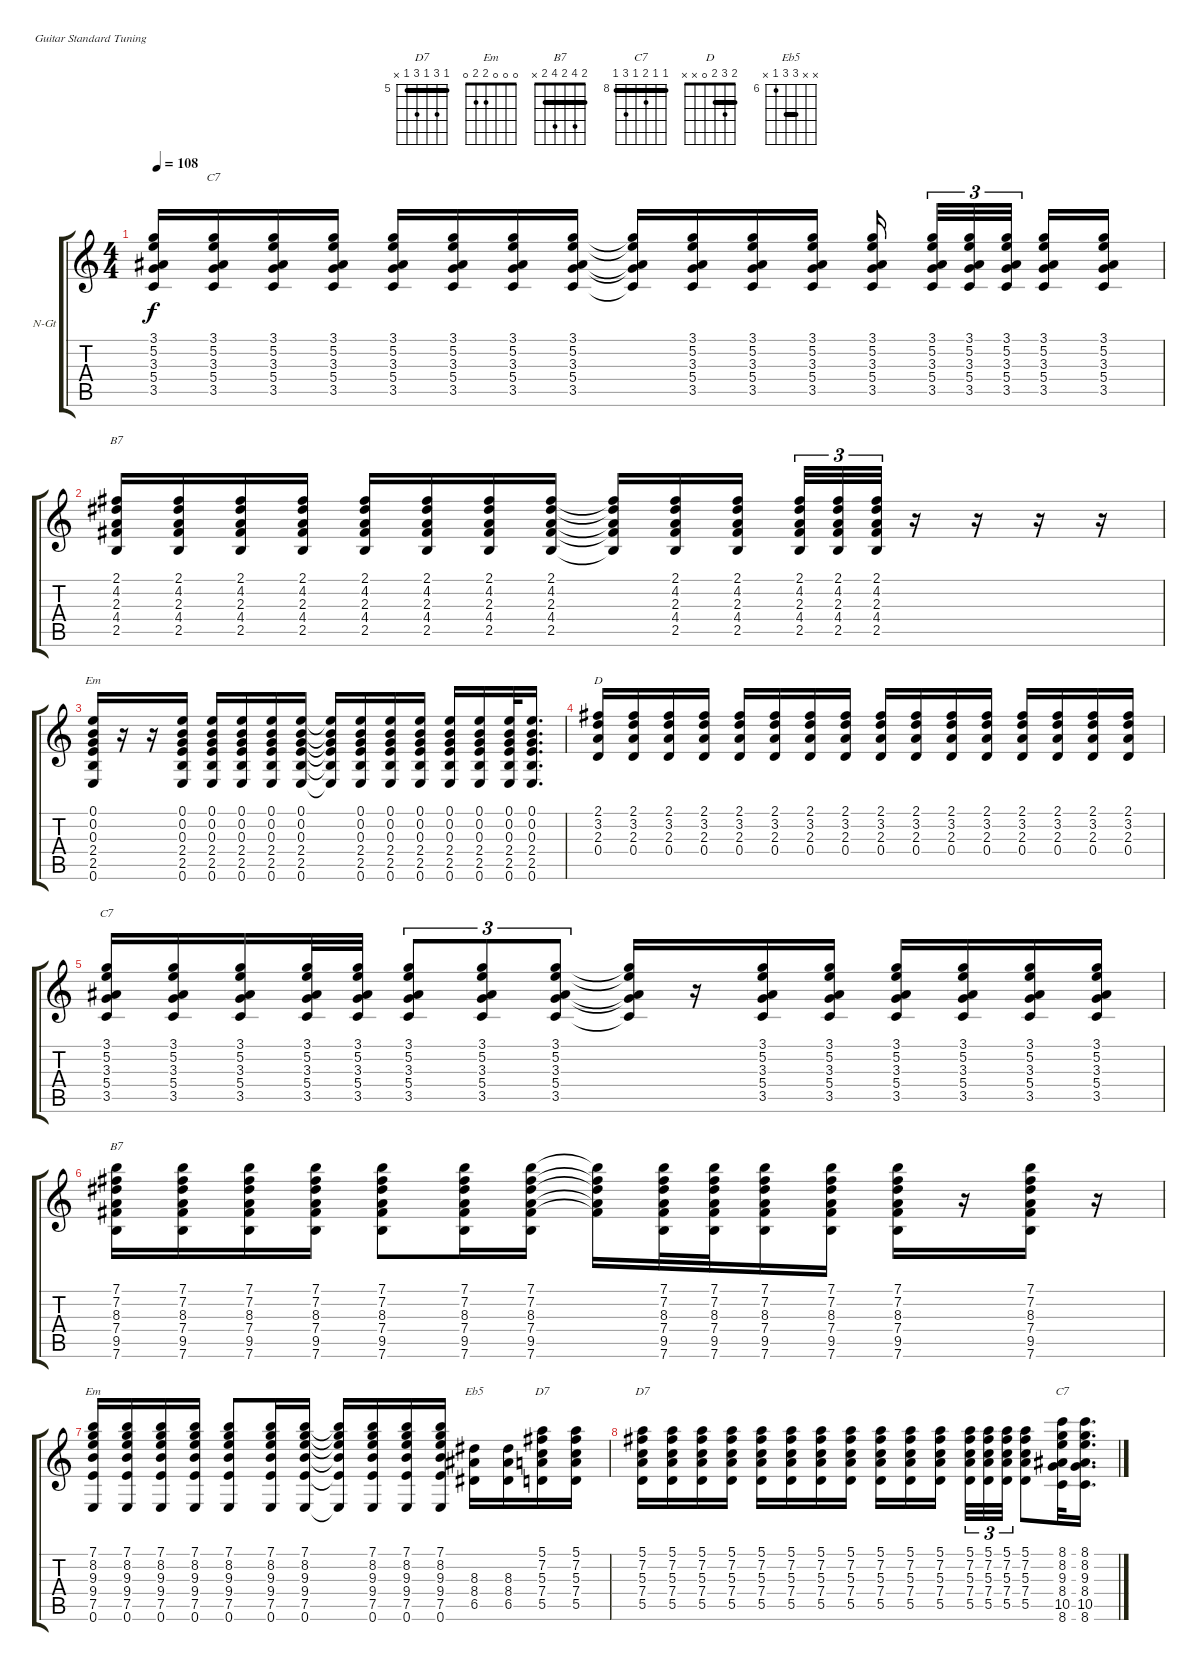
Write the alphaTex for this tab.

\bracketExtendMode groupsimilarinstruments
\firstSystemTrackNameOrientation horizontal
\otherSystemsTrackNameOrientation horizontal
\track ("Paco" "N-Gt") {instrument acousticguitarnylon}
\staff {score tabs}
\tuning (E4 B3 G3 D3 A2 E2)
\chord ("D7" 5 7 5 7 5 x) {firstfret 5 showfingering false barre (5 5)}
\chord ("Em" 7 8 9 9 7 6) {firstfret 7 showfingering false barre 7}
\chord ("Em" 0 0 0 2 2 0) {showfingering false}
\chord ("B7" 7 7 8 7 9 7) {firstfret 7 showfingering false barre (7 7 7)}
\chord ("C7" 3 5 3 5 3 x) {showfingering false barre (3 3)}
\chord ("D" 2 3 2 0 x x) {showfingering false barre 2}
\chord ("B7" 2 4 2 4 2 x) {showfingering false barre (2 2)}
\chord ("C7" 8 8 9 8 10 8) {firstfret 8 showfingering false barre (8 8 8)}
\chord ("Eb5" x x 8 8 6 x) {firstfret 6 showfingering false barre 8}
\ts (4 4)
\tempo 108
\clef g2
\ks c
(3.1{t} 5.2{t} 3.3{t} 5.4{t} 3.5{t}).16{dy f} (3.1 5.2 3.3 5.4 3.5).16{ch "C7"} (3.1 5.2 3.3 5.4 3.5).16 (3.1 5.2 3.3 5.4 3.5).16 (3.1 5.2 3.3 5.4 3.5).16 (3.1 5.2 3.3 5.4 3.5).16 (3.1 5.2 3.3 5.4 3.5).16 (3.1 5.2 3.3 5.4 3.5).16 (3.1{t} 5.2{t} 3.3{t} 5.4{t} 3.5{t}).16 (3.1 5.2 3.3 5.4 3.5).16 (3.1 5.2 3.3 5.4 3.5).16 (3.1 5.2 3.3 5.4 3.5).16 (3.1 5.2 3.3 5.4 3.5).16 (3.1 5.2 3.3 5.4 3.5).32{tu (3 2)} (3.1 5.2 3.3 5.4 3.5).32{tu (3 2)} (3.1 5.2 3.3 5.4 3.5).32{tu (3 2)} (3.1 5.2 3.3 5.4 3.5).16 (3.1 5.2 3.3 5.4 3.5).16 |
(2.1 4.2 2.3 4.4 2.5).16{ch "B7"} (2.1 4.2 2.3 4.4 2.5).16 (2.1 4.2 2.3 4.4 2.5).16 (2.1 4.2 2.3 4.4 2.5).16 (2.1 4.2 2.3 4.4 2.5).16 (2.1 4.2 2.3 4.4 2.5).16 (2.1 4.2 2.3 4.4 2.5).16 (2.1 4.2 2.3 4.4 2.5).16 (2.1{t} 4.2{t} 2.3{t} 4.4{t} 2.5{t}).16 (2.1 4.2 2.3 4.4 2.5).16 (2.1 4.2 2.3 4.4 2.5).16 (2.1 4.2 2.3 4.4 2.5).32{tu (3 2)} (2.1 4.2 2.3 4.4 2.5).32{tu (3 2)} (2.1 4.2 2.3 4.4 2.5).32{tu (3 2)} r.16 r.16 r.16 r.16 |
(0.1 0.2 0.3 2.4 2.5 0.6).16{ch "Em"} r.16 r.16 (0.1 0.2 0.3 2.4 2.5 0.6).16 (0.1 0.2 0.3 2.4 2.5 0.6).16 (0.1 0.2 0.3 2.4 2.5 0.6).16 (0.1 0.2 0.3 2.4 2.5 0.6).16 (0.1 0.2 0.3 2.4 2.5 0.6).16 (0.1{t} 0.2{t} 0.3{t} 2.4{t} 2.5{t} 0.6{t}).16 (0.1 0.2 0.3 2.4 2.5 0.6).16 (0.1 0.2 0.3 2.4 2.5 0.6).16 (0.1 0.2 0.3 2.4 2.5 0.6).16 (0.1 0.2 0.3 2.4 2.5 0.6).16 (0.1 0.2 0.3 2.4 2.5 0.6).16 (0.1 0.2 0.3 2.4 2.5 0.6).32 (0.1 0.2 0.3 2.4 2.5 0.6).16{d} |
(2.1 3.2 2.3 0.4).16{ch "D"} (2.1 3.2 2.3 0.4).16 (2.1 3.2 2.3 0.4).16 (2.1 3.2 2.3 0.4).16 (2.1 3.2 2.3 0.4).16 (2.1 3.2 2.3 0.4).16 (2.1 3.2 2.3 0.4).16 (2.1 3.2 2.3 0.4).16 (2.1 3.2 2.3 0.4).16 (2.1 3.2 2.3 0.4).16 (2.1 3.2 2.3 0.4).16 (2.1 3.2 2.3 0.4).16 (2.1 3.2 2.3 0.4).16 (2.1 3.2 2.3 0.4).16 (2.1 3.2 2.3 0.4).16 (2.1 3.2 2.3 0.4).16 |
(3.1 5.2 3.3 5.4 3.5).16{ch "C7"} (3.1 5.2 3.3 5.4 3.5).16 (3.1 5.2 3.3 5.4 3.5).16 (3.1 5.2 3.3 5.4 3.5).32 (3.1 5.2 3.3 5.4 3.5).32 (3.1 5.2 3.3 5.4 3.5).8{tu (3 2)} (3.1 5.2 3.3 5.4 3.5).8{tu (3 2)} (3.1 5.2 3.3 5.4 3.5).8{tu (3 2)} (3.1{t} 5.2{t} 3.3{t} 5.4{t} 3.5{t}).16 r.16 (3.1 5.2 3.3 5.4 3.5).16 (3.1 5.2 3.3 5.4 3.5).16 (3.1 5.2 3.3 5.4 3.5).16 (3.1 5.2 3.3 5.4 3.5).16 (3.1 5.2 3.3 5.4 3.5).16 (3.1 5.2 3.3 5.4 3.5).16 |
(7.1 7.2 8.3 7.4 9.5 7.6).16{ch "B7"} (7.1 7.2 8.3 7.4 9.5 7.6).16 (7.1 7.2 8.3 7.4 9.5 7.6).16 (7.1 7.2 8.3 7.4 9.5 7.6).16 (7.1 7.2 8.3 7.4 9.5 7.6).8 (7.1 7.2 8.3 7.4 9.5 7.6).16 (7.1 7.2 8.3 7.4 9.5 7.6).16 (7.1{t} 7.2{t} 8.3{t} 7.4{t} 9.5{t}).16 (7.1 7.2 8.3 7.4 9.5 7.6).32 (7.1 7.2 8.3 7.4 9.5 7.6).32 (7.1 7.2 8.3 7.4 9.5 7.6).16 (7.1 7.2 8.3 7.4 9.5 7.6).16 (7.1 7.2 8.3 7.4 9.5 7.6).16 r.16 (7.1 7.2 8.3 7.4 9.5 7.6).16 r.16 |
(7.1 8.2 9.3 9.4 7.5 0.6).16{ch "Em"} (7.1 8.2 9.3 9.4 7.5 0.6).16 (7.1 8.2 9.3 9.4 7.5 0.6).16 (7.1 8.2 9.3 9.4 7.5 0.6).16 (7.1 8.2 9.3 9.4 7.5 0.6).8 (7.1 8.2 9.3 9.4 7.5 0.6).16 (7.1 8.2 9.3 9.4 7.5 0.6).16 (7.1{t} 8.2{t} 9.3{t} 9.4{t} 7.5{t} 0.6{t}).16 (7.1 8.2 9.3 9.4 7.5 0.6).16 (7.1 8.2 9.3 9.4 7.5 0.6).16 (7.1 8.2 9.3 9.4 7.5 0.6).16 (8.3 8.4 6.5).16{ch "Eb5"} (8.3 8.4 6.5).16 (5.1 7.2 5.3 7.4 5.5).16{ch "D7"} (5.1 7.2 5.3 7.4 5.5).16 |
(5.1 7.2 5.3 7.4 5.5).16{ch "D7"} (5.1 7.2 5.3 7.4 5.5).16 (5.1 7.2 5.3 7.4 5.5).16 (5.1 7.2 5.3 7.4 5.5).16 (5.1 7.2 5.3 7.4 5.5).16 (5.1 7.2 5.3 7.4 5.5).16 (5.1 7.2 5.3 7.4 5.5).16 (5.1 7.2 5.3 7.4 5.5).16 (5.1 7.2 5.3 7.4 5.5).16 (5.1 7.2 5.3 7.4 5.5).16 (5.1 7.2 5.3 7.4 5.5).16 (5.1 7.2 5.3 7.4 5.5).32{tu (3 2)} (5.1 7.2 5.3 7.4 5.5).32{tu (3 2)} (5.1 7.2 5.3 7.4 5.5).32{tu (3 2)} (5.1 7.2 5.3 7.4 5.5).8 (8.1 8.2 9.3 8.4 10.5 8.6).32{ch "C7"} (8.1 8.2 9.3 8.4 10.5 8.6).16{d}
